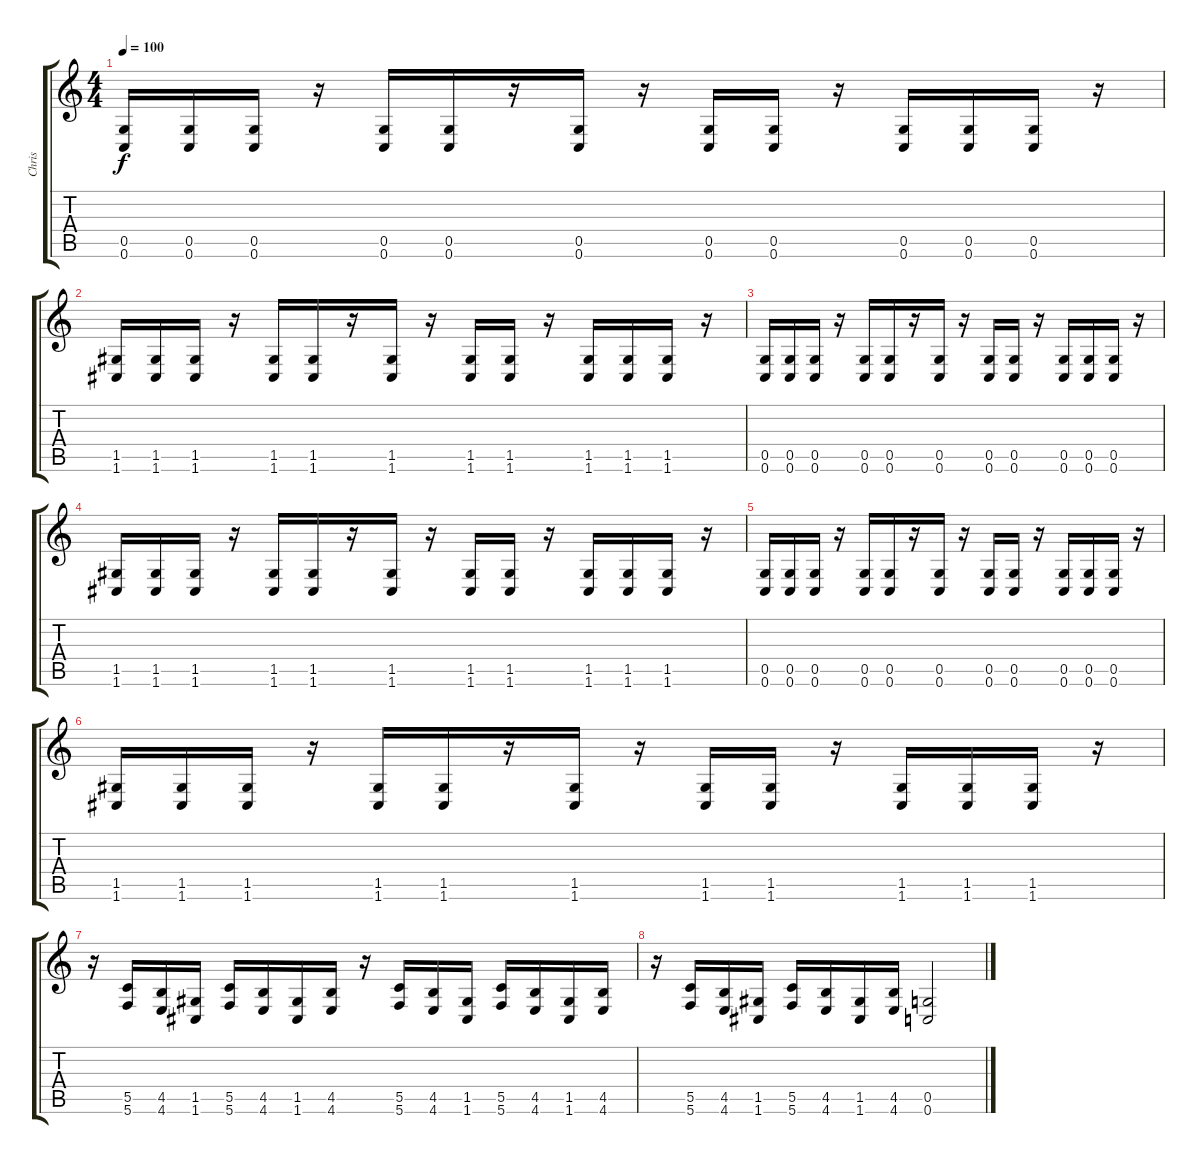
\track ("Chris" "Chris") {instrument distortionguitar}
\staff {score tabs}
\tuning (D4 A3 F3 C3 G2 C2) {hide}
\ts (4 4)
\tempo 100
\clef g2
\ks c
(0.5 0.6).16{dy f} (0.5 0.6).16 (0.5 0.6).16 r.16 (0.5 0.6).16 (0.5 0.6).16 r.16 (0.5 0.6).16 r.16 (0.5 0.6).16 (0.5 0.6).16 r.16 (0.5 0.6).16 (0.5 0.6).16 (0.5 0.6).16 r.16 |
(1.5 1.6).16 (1.5 1.6).16 (1.5 1.6).16 r.16 (1.5 1.6).16 (1.5 1.6).16 r.16 (1.5 1.6).16 r.16 (1.5 1.6).16 (1.5 1.6).16 r.16 (1.5 1.6).16 (1.5 1.6).16 (1.5 1.6).16 r.16 |
(0.5 0.6).16 (0.5 0.6).16 (0.5 0.6).16 r.16 (0.5 0.6).16 (0.5 0.6).16 r.16 (0.5 0.6).16 r.16 (0.5 0.6).16 (0.5 0.6).16 r.16 (0.5 0.6).16 (0.5 0.6).16 (0.5 0.6).16 r.16 |
(1.5 1.6).16 (1.5 1.6).16 (1.5 1.6).16 r.16 (1.5 1.6).16 (1.5 1.6).16 r.16 (1.5 1.6).16 r.16 (1.5 1.6).16 (1.5 1.6).16 r.16 (1.5 1.6).16 (1.5 1.6).16 (1.5 1.6).16 r.16 |
(0.5 0.6).16 (0.5 0.6).16 (0.5 0.6).16 r.16 (0.5 0.6).16 (0.5 0.6).16 r.16 (0.5 0.6).16 r.16 (0.5 0.6).16 (0.5 0.6).16 r.16 (0.5 0.6).16 (0.5 0.6).16 (0.5 0.6).16 r.16 |
(1.5 1.6).16 (1.5 1.6).16 (1.5 1.6).16 r.16 (1.5 1.6).16 (1.5 1.6).16 r.16 (1.5 1.6).16 r.16 (1.5 1.6).16 (1.5 1.6).16 r.16 (1.5 1.6).16 (1.5 1.6).16 (1.5 1.6).16 r.16 |
r.16 (5.5 5.6).16 (4.5 4.6).16 (1.5 1.6).16 (5.5 5.6).16 (4.5 4.6).16 (1.5 1.6).16 (4.5 4.6).16 r.16 (5.5 5.6).16 (4.5 4.6).16 (1.5 1.6).16 (5.5 5.6).16 (4.5 4.6).16 (1.5 1.6).16 (4.5 4.6).16 |
r.16 (5.5 5.6).16 (4.5 4.6).16 (1.5 1.6).16 (5.5 5.6).16 (4.5 4.6).16 (1.5 1.6).16 (4.5 4.6).16 (0.5 0.6).2
